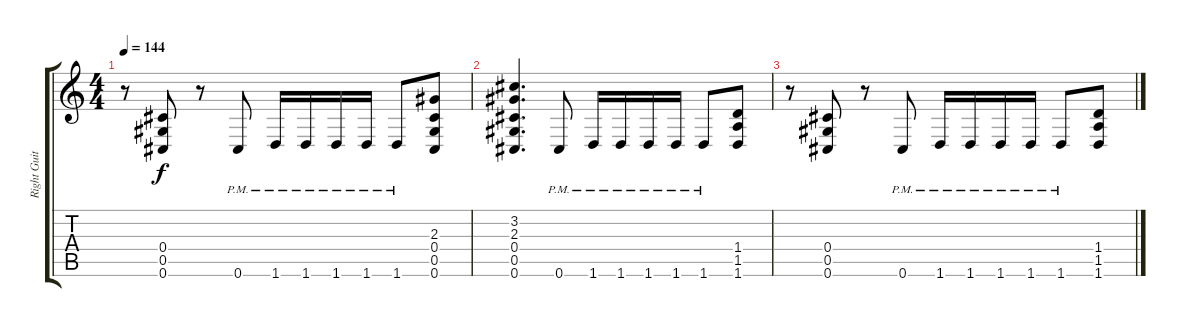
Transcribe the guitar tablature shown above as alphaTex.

\track ("Right Guitar" "Right Guit") {instrument distortionguitar}
\staff {score tabs}
\tuning (Eb4 Bb3 Gb3 Db3 Ab2 Db2) {hide}
\ts (4 4)
\tempo 144
\clef g2
\ks c
r.8{dy f} (0.4 0.5 0.6).8 r.8 0.6{pm}.8 1.6{pm}.16 1.6{pm}.16 1.6{pm}.16 1.6{pm}.16 1.6{pm}.8 (2.3 0.4 0.5 0.6).8 |
(3.2 2.3 0.4 0.5 0.6).4{d} 0.6{pm}.8 1.6{pm}.16 1.6{pm}.16 1.6{pm}.16 1.6{pm}.16 1.6{pm}.8 (1.4 1.5 1.6).8 |
r.8 (0.4 0.5 0.6).8 r.8 0.6{pm}.8 1.6{pm}.16 1.6{pm}.16 1.6{pm}.16 1.6{pm}.16 1.6{pm}.8 (1.4 1.5 1.6).8
